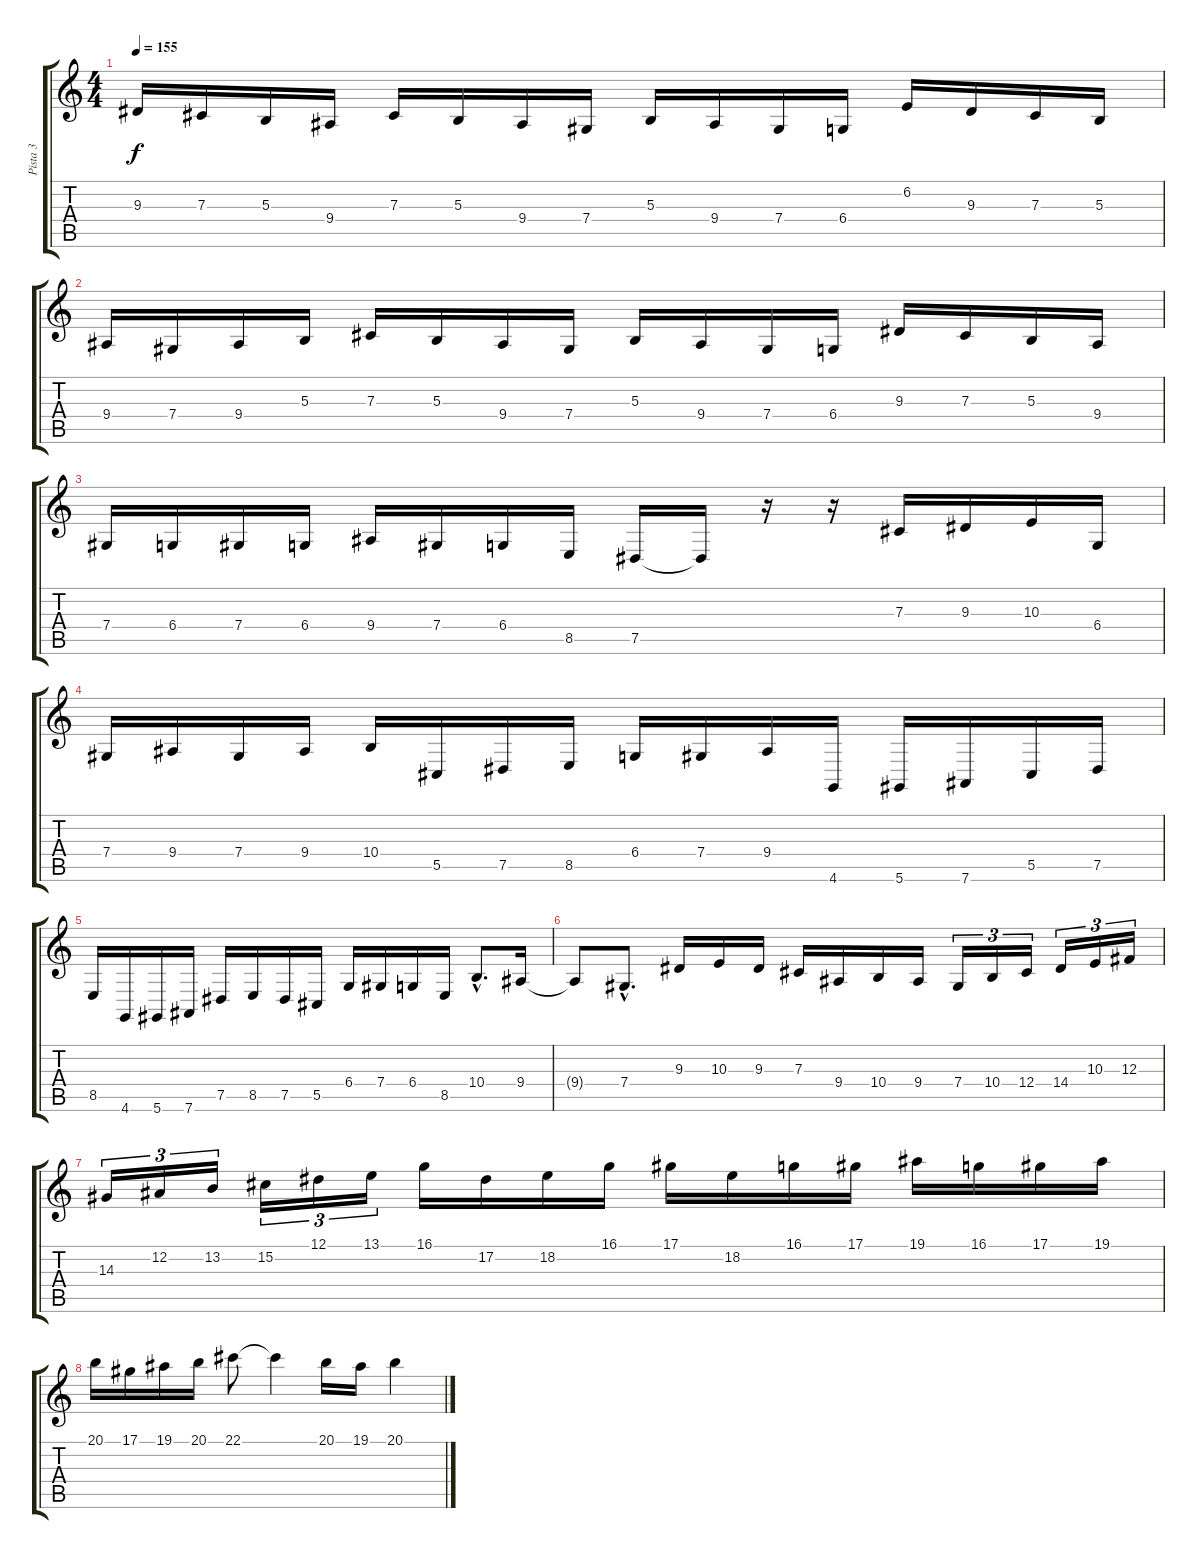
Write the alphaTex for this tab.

\track ("Pista 3" "Pista 3") {instrument honkytonkpiano}
\staff {score tabs}
\tuning (Eb4 Bb3 Gb3 Db3 Ab2 Eb2) {hide}
\ts (4 4)
\tempo 155
\clef g2
\ks c
9.3.16{dy f} 7.3.16 5.3.16 9.4.16 7.3.16 5.3.16 9.4.16 7.4.16 5.3.16 9.4.16 7.4.16 6.4.16 6.2.16 9.3.16 7.3.16 5.3.16 |
9.4.16 7.4.16 9.4.16 5.3.16 7.3.16 5.3.16 9.4.16 7.4.16 5.3.16 9.4.16 7.4.16 6.4.16 9.3.16 7.3.16 5.3.16 9.4.16 |
7.4.16 6.4.16 7.4.16 6.4.16 9.4.16 7.4.16 6.4.16 8.5.16 7.5.16 7.5{t}.16 r.16 r.16 7.3.16 9.3.16 10.3.16 6.4.16 |
7.4.16 9.4.16 7.4.16 9.4.16 10.4.16 5.5.16 7.5.16 8.5.16 6.4.16 7.4.16 9.4.16 4.6.16 5.6.16 7.6.16 5.5.16 7.5.16 |
8.5.16 4.6.16 5.6.16 7.6.16 7.5.16 8.5.16 7.5.16 5.5.16 6.4.16 7.4.16 6.4.16 8.5.16 10.4{hac}.8{d} 9.4.16 |
9.4{t}.8 7.4{hac}.8{d} 9.3.16 10.3.16 9.3.16 7.3.16 9.4.16 10.4.16 9.4.16 7.4.16{tu (3 2)} 10.4.16{tu (3 2)} 12.4.16{tu (3 2)} 14.4.16{tu (3 2)} 10.3.16{tu (3 2)} 12.3.16{tu (3 2)} |
14.3.16{tu (3 2)} 12.2.16{tu (3 2)} 13.2.16{tu (3 2)} 15.2.16{tu (3 2)} 12.1.16{tu (3 2)} 13.1.16{tu (3 2)} 16.1.16 17.2.16 18.2.16 16.1.16 17.1.16 18.2.16 16.1.16 17.1.16 19.1.16 16.1.16 17.1.16 19.1.16 |
20.1.16 17.1.16 19.1.16 20.1.16 22.1.8 22.1{t}.4 20.1.16 19.1.16 20.1.4
